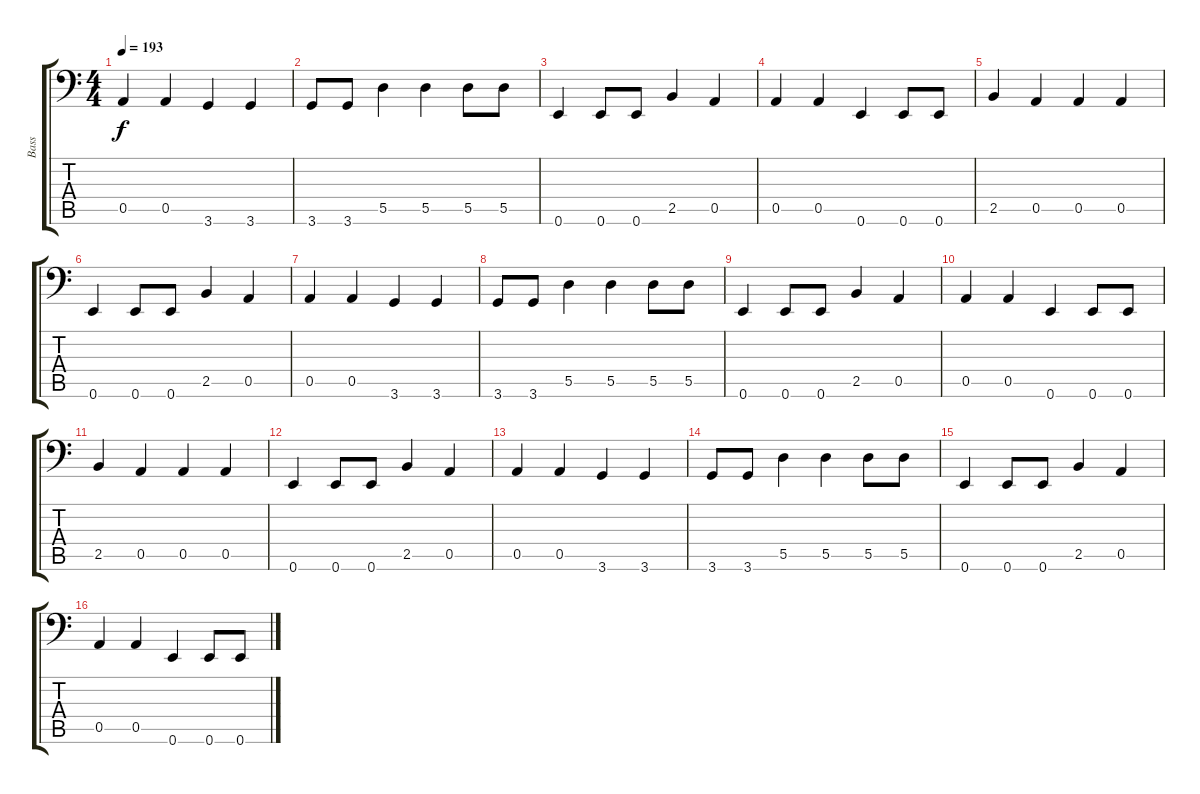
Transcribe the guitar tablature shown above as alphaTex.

\track ("Bass" "Bass") {instrument electricbasspick}
\staff {score tabs}
\tuning (E3 B2 G2 D2 A1 E1) {hide}
\ts (4 4)
\tempo 193
\clef f4
\ks c
0.5.4{dy f} 0.5.4 3.6.4 3.6.4 |
3.6.8 3.6.8 5.5.4 5.5.4 5.5.8 5.5.8 |
0.6.4 0.6.8 0.6.8 2.5.4 0.5.4 |
0.5.4 0.5.4 0.6.4 0.6.8 0.6.8 |
2.5.4 0.5.4 0.5.4 0.5.4 |
0.6.4 0.6.8 0.6.8 2.5.4 0.5.4 |
0.5.4 0.5.4 3.6.4 3.6.4 |
3.6.8 3.6.8 5.5.4 5.5.4 5.5.8 5.5.8 |
0.6.4 0.6.8 0.6.8 2.5.4 0.5.4 |
0.5.4 0.5.4 0.6.4 0.6.8 0.6.8 |
2.5.4 0.5.4 0.5.4 0.5.4 |
0.6.4 0.6.8 0.6.8 2.5.4 0.5.4 |
0.5.4 0.5.4 3.6.4 3.6.4 |
3.6.8 3.6.8 5.5.4 5.5.4 5.5.8 5.5.8 |
0.6.4 0.6.8 0.6.8 2.5.4 0.5.4 |
0.5.4 0.5.4 0.6.4 0.6.8 0.6.8
